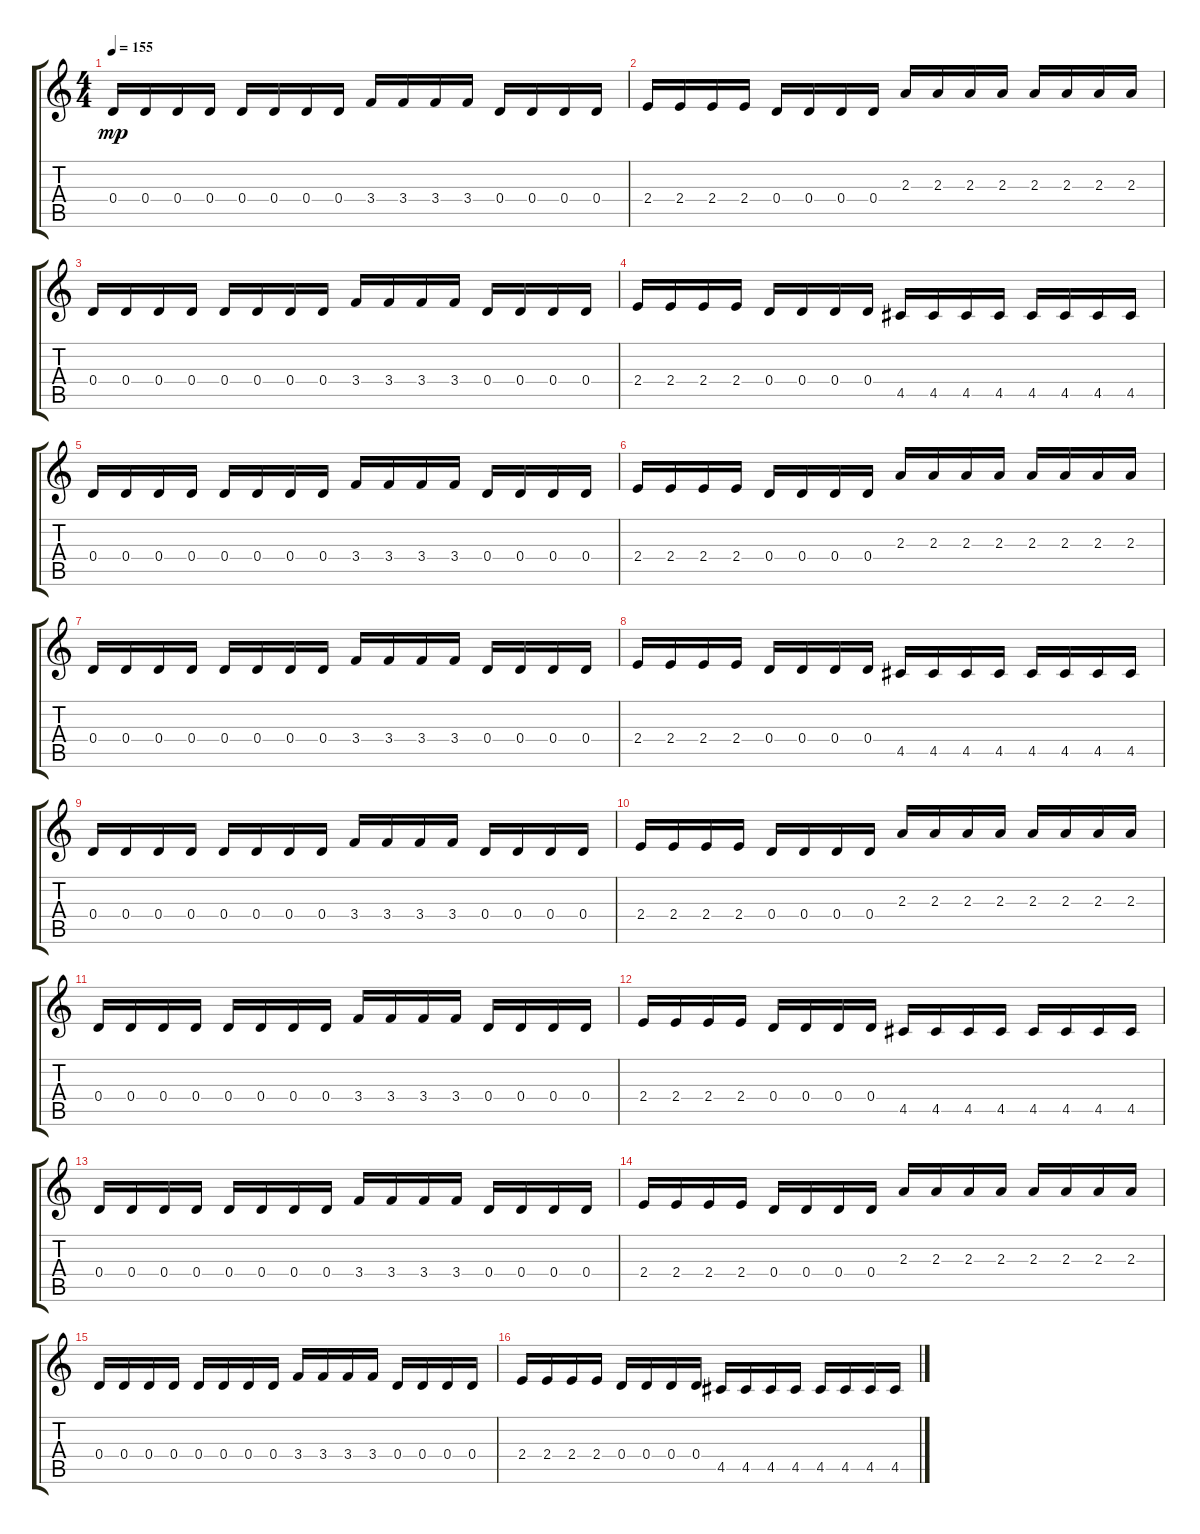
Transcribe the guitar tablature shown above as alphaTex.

\track "" {instrument overdrivenguitar}
\staff {score tabs}
\tuning (E4 B3 G3 D3 A2 E2) {hide}
\ts (4 4)
\tempo 155
\clef g2
\ks c
0.4.16{dy mp} 0.4.16 0.4.16 0.4.16 0.4.16 0.4.16 0.4.16 0.4.16 3.4.16 3.4.16 3.4.16 3.4.16 0.4.16 0.4.16 0.4.16 0.4.16 |
2.4.16 2.4.16 2.4.16 2.4.16 0.4.16 0.4.16 0.4.16 0.4.16 2.3.16 2.3.16 2.3.16 2.3.16 2.3.16 2.3.16 2.3.16 2.3.16 |
0.4.16 0.4.16 0.4.16 0.4.16 0.4.16 0.4.16 0.4.16 0.4.16 3.4.16 3.4.16 3.4.16 3.4.16 0.4.16 0.4.16 0.4.16 0.4.16 |
2.4.16 2.4.16 2.4.16 2.4.16 0.4.16 0.4.16 0.4.16 0.4.16 4.5.16 4.5.16 4.5.16 4.5.16 4.5.16 4.5.16 4.5.16 4.5.16 |
0.4.16 0.4.16 0.4.16 0.4.16 0.4.16 0.4.16 0.4.16 0.4.16 3.4.16 3.4.16 3.4.16 3.4.16 0.4.16 0.4.16 0.4.16 0.4.16 |
2.4.16 2.4.16 2.4.16 2.4.16 0.4.16 0.4.16 0.4.16 0.4.16 2.3.16 2.3.16 2.3.16 2.3.16 2.3.16 2.3.16 2.3.16 2.3.16 |
0.4.16 0.4.16 0.4.16 0.4.16 0.4.16 0.4.16 0.4.16 0.4.16 3.4.16 3.4.16 3.4.16 3.4.16 0.4.16 0.4.16 0.4.16 0.4.16 |
2.4.16 2.4.16 2.4.16 2.4.16 0.4.16 0.4.16 0.4.16 0.4.16 4.5.16 4.5.16 4.5.16 4.5.16 4.5.16 4.5.16 4.5.16 4.5.16 |
0.4.16 0.4.16 0.4.16 0.4.16 0.4.16 0.4.16 0.4.16 0.4.16 3.4.16 3.4.16 3.4.16 3.4.16 0.4.16 0.4.16 0.4.16 0.4.16 |
2.4.16 2.4.16 2.4.16 2.4.16 0.4.16 0.4.16 0.4.16 0.4.16 2.3.16 2.3.16 2.3.16 2.3.16 2.3.16 2.3.16 2.3.16 2.3.16 |
0.4.16 0.4.16 0.4.16 0.4.16 0.4.16 0.4.16 0.4.16 0.4.16 3.4.16 3.4.16 3.4.16 3.4.16 0.4.16 0.4.16 0.4.16 0.4.16 |
2.4.16 2.4.16 2.4.16 2.4.16 0.4.16 0.4.16 0.4.16 0.4.16 4.5.16 4.5.16 4.5.16 4.5.16 4.5.16 4.5.16 4.5.16 4.5.16 |
0.4.16 0.4.16 0.4.16 0.4.16 0.4.16 0.4.16 0.4.16 0.4.16 3.4.16 3.4.16 3.4.16 3.4.16 0.4.16 0.4.16 0.4.16 0.4.16 |
2.4.16 2.4.16 2.4.16 2.4.16 0.4.16 0.4.16 0.4.16 0.4.16 2.3.16 2.3.16 2.3.16 2.3.16 2.3.16 2.3.16 2.3.16 2.3.16 |
0.4.16 0.4.16 0.4.16 0.4.16 0.4.16 0.4.16 0.4.16 0.4.16 3.4.16 3.4.16 3.4.16 3.4.16 0.4.16 0.4.16 0.4.16 0.4.16 |
2.4.16 2.4.16 2.4.16 2.4.16 0.4.16 0.4.16 0.4.16 0.4.16 4.5.16 4.5.16 4.5.16 4.5.16 4.5.16 4.5.16 4.5.16 4.5.16
